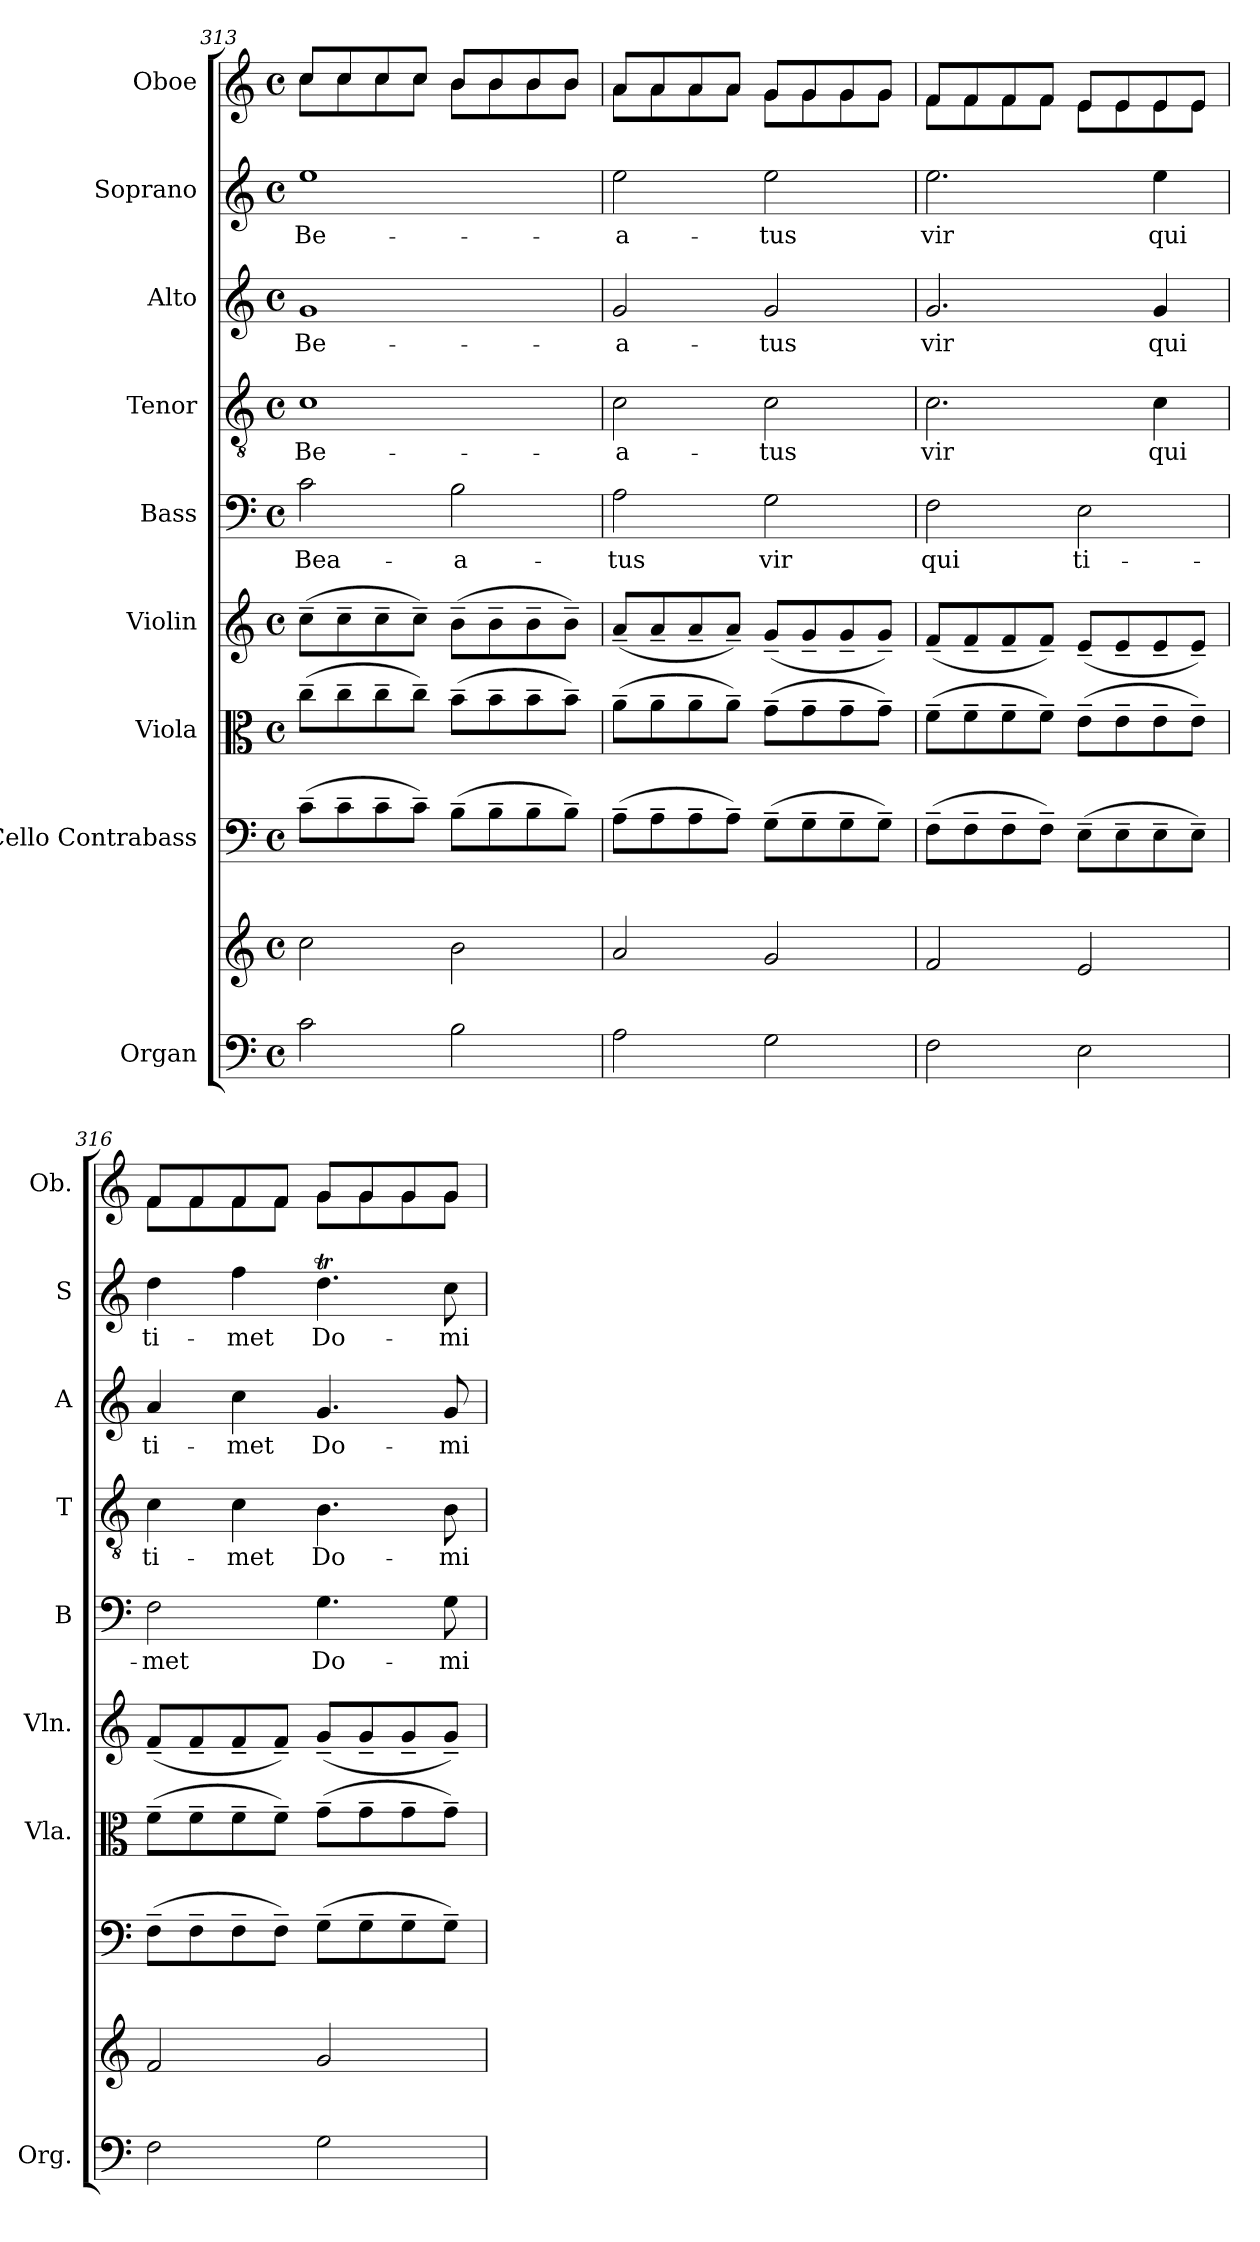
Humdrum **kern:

**kern	**kern	**kern	**kern	**kern	**kern	**text	**kern	**text	**kern	**text	**kern	**text	**kern
*part9	*part9	*part8	*part7	*part6	*part5	*part5	*part4	*part4	*part3	*part3	*part2	*part2	*part1
*staff10	*staff9	*staff8	*staff7	*staff6	*staff5	*staff5	*staff4	*staff4	*staff3	*staff3	*staff2	*staff2	*staff1
*I"Organ	*	*I"Cello Contrabass	*I"Viola	*I"Violin	*I"Bass	*	*I"Tenor	*	*I"Alto	*	*I"Soprano	*	*I"Oboe
*I'Org.	*	*	*I'Vla.	*I'Vln.	*I'B	*	*I'T	*	*I'A	*	*I'S	*	*I'Ob.
*clefF4	*clefG2	*clefF4	*clefC3	*clefG2	*clefF4	*	*clefGv2	*	*clefG2	*	*clefG2	*	*clefG2
*k[]	*k[]	*k[]	*k[]	*k[]	*k[]	*	*k[]	*	*k[]	*	*k[]	*	*k[]
*C:	*C:	*C:	*C:	*C:	*C:	*	*C:	*	*C:	*	*C:	*	*C:
*M4/4	*M4/4	*M4/4	*M4/4	*M4/4	*M4/4	*	*M4/4	*	*M4/4	*	*M4/4	*	*M4/4
*met(c)	*met(c)	*met(c)	*met(c)	*met(c)	*met(c)	*	*met(c)	*	*met(c)	*	*met(c)	*	*met(c)
=313	=313	=313	=313	=313	=313	=313	=313	=313	=313	=313	=313	=313	=313
!	!	!	!	!	!	!LO:LY:b	!	!LO:LY:b	!	!LO:LY:b	!	!LO:LY:b	!
*	*	*	*	*	*	*	*	*	*	*	*	*	*^
2c\	2cc\	(>8c~>\L	(>8cc~>\L	(>8cc~>\L	2c\	Bea-	1c	Be-	1g	Be-	1ee	Be-	8cc/L	8cc\L
.	.	8c~>\	8cc~>\	8cc~>\	.	.	.	.	.	.	.	.	8cc/	8cc\
.	.	8c~>\	8cc~>\	8cc~>\	.	.	.	.	.	.	.	.	8cc/	8cc\
.	.	8c~>\J)	8cc~>\J)	8cc~>\J)	.	.	.	.	.	.	.	.	8cc/J	8cc\J
!	!	!	!	!	!	!LO:LY:b	!	!	!	!	!	!	!	!
2B\	2b\	(>8B~>\L	(>8b~>\L	(>8b~>\L	2B\	-a-	.	.	.	.	.	.	8b/L	8b\L
.	.	8B~>\	8b~>\	8b~>\	.	.	.	.	.	.	.	.	8b/	8b\
.	.	8B~>\	8b~>\	8b~>\	.	.	.	.	.	.	.	.	8b/	8b\
.	.	8B~>\J)	8b~>\J)	8b~>\J)	.	.	.	.	.	.	.	.	8b/J	8b\J
=314	=314	=314	=314	=314	=314	=314	=314	=314	=314	=314	=314	=314	=314	=314
!	!	!	!	!	!	!LO:LY:b	!	!LO:LY:b	!	!LO:LY:b	!	!LO:LY:b	!	!
2A\	2a/	(>8A~>\L	(>8a~>\L	(<8a~</L	2A\	-tus	2c\	-a-	2g/	-a-	2ee\	-a-	8a/L	8a\L
.	.	8A~>\	8a~>\	8a~</	.	.	.	.	.	.	.	.	8a/	8a\
.	.	8A~>\	8a~>\	8a~</	.	.	.	.	.	.	.	.	8a/	8a\
.	.	8A~>\J)	8a~>\J)	8a~</J)	.	.	.	.	.	.	.	.	8a/J	8a\J
!	!	!	!	!	!	!LO:LY:b	!	!LO:LY:b	!	!LO:LY:b	!	!LO:LY:b	!	!
2G\	2g/	(>8G~>\L	(>8g~>\L	(<8g~</L	2G\	vir	2c\	-tus	2g/	-tus	2ee\	-tus	8g/L	8g\L
.	.	8G~>\	8g~>\	8g~</	.	.	.	.	.	.	.	.	8g/	8g\
.	.	8G~>\	8g~>\	8g~</	.	.	.	.	.	.	.	.	8g/	8g\
.	.	8G~>\J)	8g~>\J)	8g~</J)	.	.	.	.	.	.	.	.	8g/J	8g\J
=315	=315	=315	=315	=315	=315	=315	=315	=315	=315	=315	=315	=315	=315	=315
!	!	!	!	!	!	!LO:LY:b	!	!LO:LY:b	!	!LO:LY:b	!	!LO:LY:b	!	!
2F\	2f/	(>8F~>\L	(>8f~>\L	(<8f~</L	2F\	qui	2.c\	vir	2.g/	vir	2.ee\	vir	8f/L	8f\L
.	.	8F~>\	8f~>\	8f~</	.	.	.	.	.	.	.	.	8f/	8f\
.	.	8F~>\	8f~>\	8f~</	.	.	.	.	.	.	.	.	8f/	8f\
.	.	8F~>\J)	8f~>\J)	8f~</J)	.	.	.	.	.	.	.	.	8f/J	8f\J
!	!	!	!	!	!	!LO:LY:b	!	!	!	!	!	!	!	!
2E\	2e/	(>8E~>\L	(>8e~>\L	(<8e~</L	2E\	ti-	.	.	.	.	.	.	8e/L	8e\L
.	.	8E~>\	8e~>\	8e~</	.	.	.	.	.	.	.	.	8e/	8e\
!	!	!	!	!	!	!	!	!LO:LY:b	!	!LO:LY:b	!	!LO:LY:b	!	!
.	.	8E~>\	8e~>\	8e~</	.	.	4c\	qui	4g/	qui	4ee\	qui	8e/	8e\
.	.	8E~>\J)	8e~>\J)	8e~</J)	.	.	.	.	.	.	.	.	8e/J	8e\J
=316	=316	=316	=316	=316	=316	=316	=316	=316	=316	=316	=316	=316	=316	=316
!	!	!	!	!	!	!LO:LY:b	!	!LO:LY:b	!	!LO:LY:b	!	!LO:LY:b	!	!
2F\	2f/	(>8F~>\L	(>8f~>\L	(<8f~</L	2F\	-met	4c\	ti-	4a/	ti-	4dd\	ti-	8f/L	8f\L
.	.	8F~>\	8f~>\	8f~</	.	.	.	.	.	.	.	.	8f/	8f\
!	!	!	!	!	!	!	!	!LO:LY:b	!	!LO:LY:b	!	!LO:LY:b	!	!
.	.	8F~>\	8f~>\	8f~</	.	.	4c\	-met	4cc\	-met	4ff\	-met	8f/	8f\
.	.	8F~>\J)	8f~>\J)	8f~</J)	.	.	.	.	.	.	.	.	8f/J	8f\J
!	!	!	!	!	!	!LO:LY:b	!	!LO:LY:b	!	!LO:LY:b	!	!LO:LY:b	!	!
2G\	2g/	(>8G~>\L	(>8g~>\L	(<8g~</L	4.G\	Do-	4.B\	Do-	4.g/	Do-	4.ddT\	Do-	8g/L	8g\L
.	.	8G~>\	8g~>\	8g~</	.	.	.	.	.	.	.	.	8g/	8g\
.	.	8G~>\	8g~>\	8g~</	.	.	.	.	.	.	.	.	8g/	8g\
!	!	!	!	!	!	!LO:LY:b	!	!LO:LY:b	!	!LO:LY:b	!	!LO:LY:b	!	!
.	.	8G~>\J)	8g~>\J)	8g~</J)	8G\	-mi-	8B\	-mi-	8g/	-mi-	8cc\	-mi-	8g/J	8g\J
*	*	*	*	*	*	*	*	*	*	*	*	*	*v	*v
=	=	=	=	=	=	=	=	=	=	=	=	=	=
*-	*-	*-	*-	*-	*-	*-	*-	*-	*-	*-	*-	*-	*-
